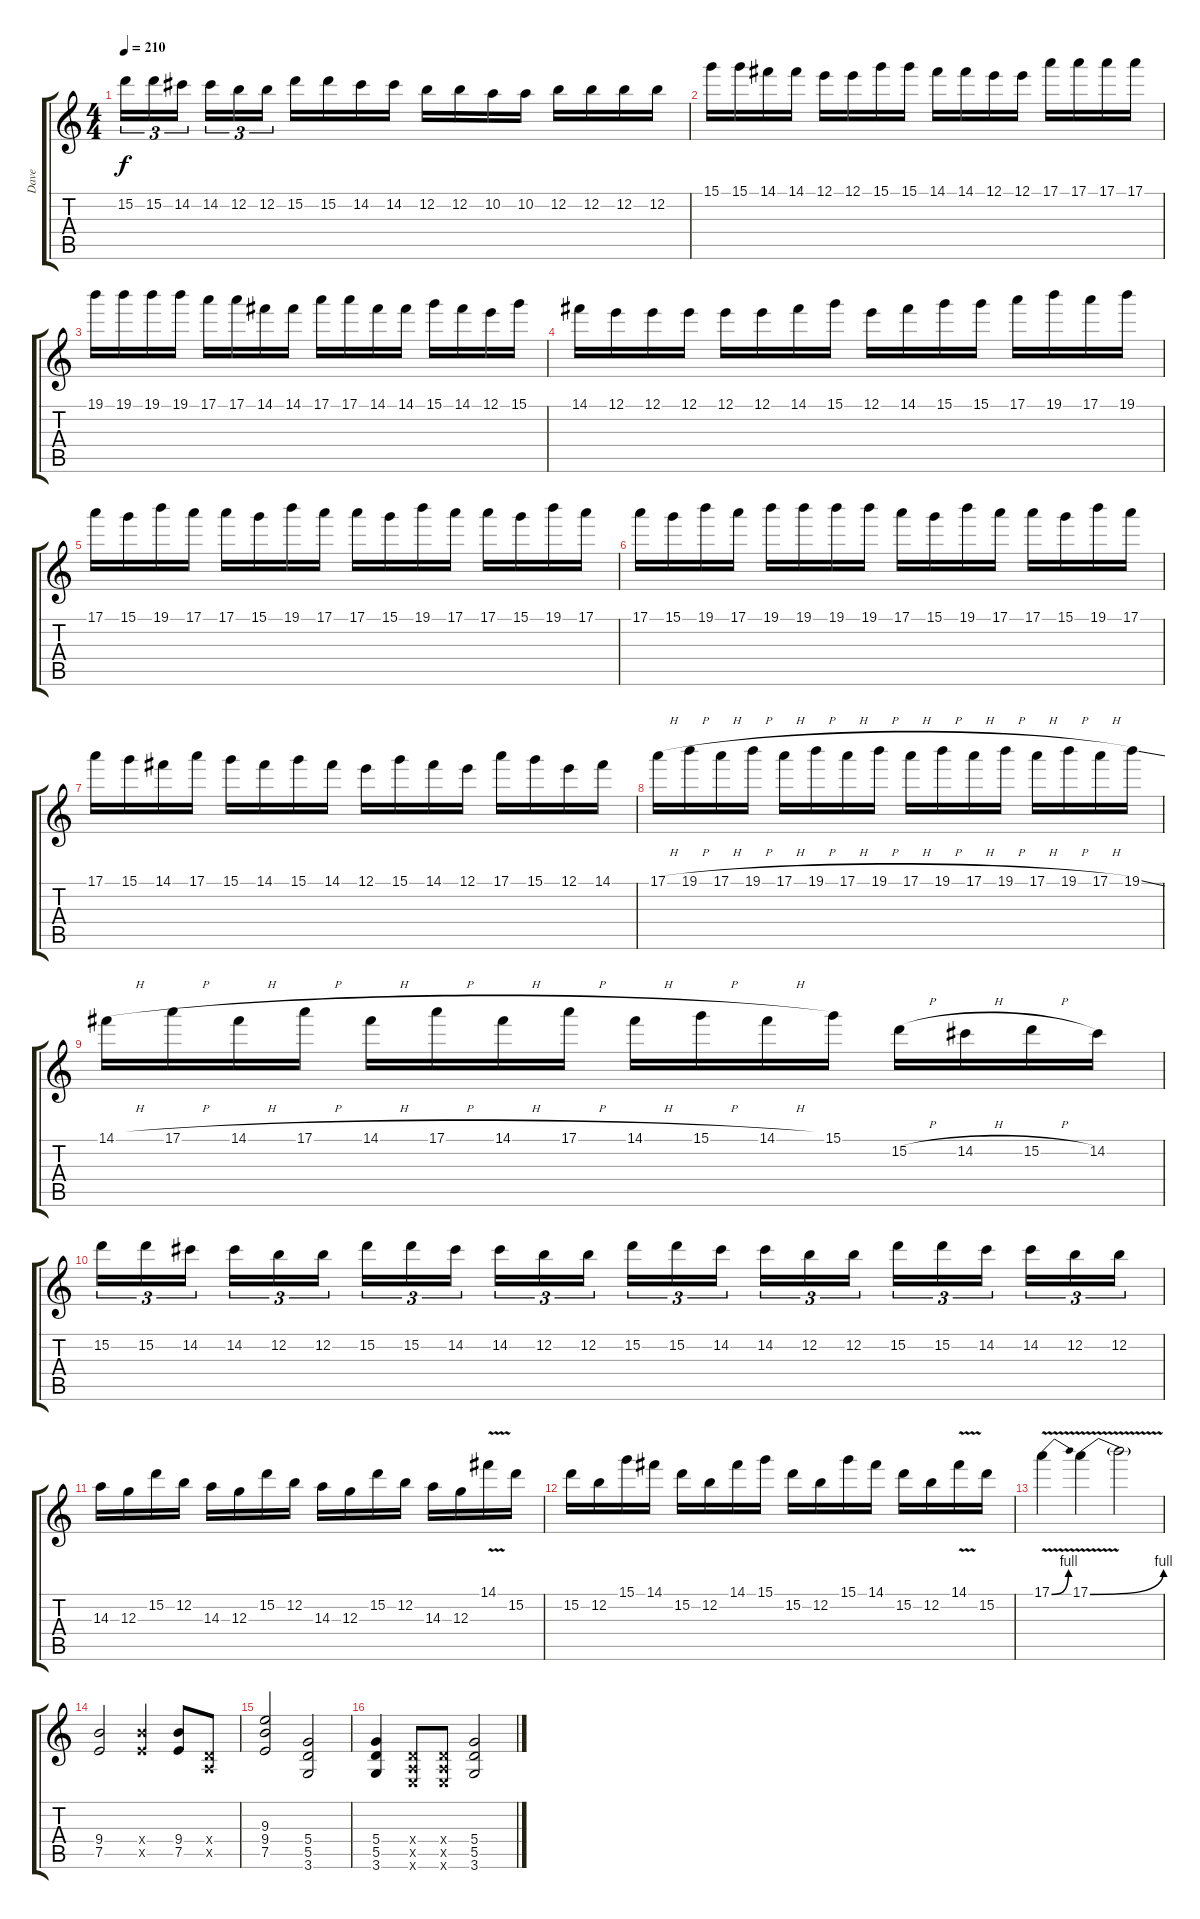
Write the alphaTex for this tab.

\track ("Dave" "Dave") {instrument distortionguitar}
\staff {score tabs}
\tuning (E4 B3 G3 D3 A2 E2) {hide}
\ts (4 4)
\tempo 210
\clef g2
\ks c
15.2.16{tu (3 2) dy f} 15.2.16{tu (3 2)} 14.2.16{tu (3 2) beam splitsecondary} 14.2.16{tu (3 2)} 12.2.16{tu (3 2)} 12.2.16{tu (3 2)} 15.2.16 15.2.16 14.2.16 14.2.16 12.2.16 12.2.16 10.2.16 10.2.16 12.2.16 12.2.16 12.2.16 12.2.16 |
15.1.16 15.1.16 14.1.16 14.1.16 12.1.16 12.1.16 15.1.16 15.1.16 14.1.16 14.1.16 12.1.16 12.1.16 17.1.16 17.1.16 17.1.16 17.1.16 |
19.1.16 19.1.16 19.1.16 19.1.16 17.1.16 17.1.16 14.1.16 14.1.16 17.1.16 17.1.16 14.1.16 14.1.16 15.1.16 14.1.16 12.1.16 15.1.16 |
14.1.16 12.1.16 12.1.16 12.1.16 12.1.16 12.1.16 14.1.16 15.1.16 12.1.16 14.1.16 15.1.16 15.1.16 17.1.16 19.1.16 17.1.16 19.1.16 |
17.1.16 15.1.16 19.1.16 17.1.16 17.1.16 15.1.16 19.1.16 17.1.16 17.1.16 15.1.16 19.1.16 17.1.16 17.1.16 15.1.16 19.1.16 17.1.16 |
17.1.16 15.1.16 19.1.16 17.1.16 19.1.16 19.1.16 19.1.16 19.1.16 17.1.16 15.1.16 19.1.16 17.1.16 17.1.16 15.1.16 19.1.16 17.1.16 |
17.1.16 15.1.16 14.1.16 17.1.16 15.1.16 14.1.16 15.1.16 14.1.16 12.1.16 15.1.16 14.1.16 12.1.16 17.1.16 15.1.16 12.1.16 14.1.16 |
17.1{h}.16 19.1{h}.16 17.1{h}.16 19.1{h}.16 17.1{h}.16 19.1{h}.16 17.1{h}.16 19.1{h}.16 17.1{h}.16 19.1{h}.16 17.1{h}.16 19.1{h}.16 17.1{h}.16 19.1{h}.16 17.1{h}.16 19.1{ss}.16 |
14.1{h}.16 17.1{h}.16 14.1{h}.16 17.1{h}.16 14.1{h}.16 17.1{h}.16 14.1{h}.16 17.1{h}.16 14.1{h}.16 15.1{h}.16 14.1{h}.16 15.1.16 15.2{h}.16 14.2{h}.16 15.2{h}.16 14.2.16 |
15.2.16{tu (3 2)} 15.2.16{tu (3 2)} 14.2.16{tu (3 2) beam splitsecondary} 14.2.16{tu (3 2)} 12.2.16{tu (3 2)} 12.2.16{tu (3 2)} 15.2.16{tu (3 2)} 15.2.16{tu (3 2)} 14.2.16{tu (3 2) beam splitsecondary} 14.2.16{tu (3 2)} 12.2.16{tu (3 2)} 12.2.16{tu (3 2)} 15.2.16{tu (3 2)} 15.2.16{tu (3 2)} 14.2.16{tu (3 2) beam splitsecondary} 14.2.16{tu (3 2)} 12.2.16{tu (3 2)} 12.2.16{tu (3 2)} 15.2.16{tu (3 2)} 15.2.16{tu (3 2)} 14.2.16{tu (3 2) beam splitsecondary} 14.2.16{tu (3 2)} 12.2.16{tu (3 2)} 12.2.16{tu (3 2)} |
14.3.16 12.3.16 15.2.16 12.2.16 14.3.16 12.3.16 15.2.16 12.2.16 14.3.16 12.3.16 15.2.16 12.2.16 14.3.16 12.3.16 14.1{v}.16 15.2.16 |
15.2.16 12.2.16 15.1.16 14.1.16 15.2.16 12.2.16 14.1.16 15.1.16 15.2.16 12.2.16 15.1.16 14.1.16 15.2.16 12.2.16 14.1{v}.16 15.2.16 |
17.1{be (bend 0 0 60 4) v}.4 17.1{be (bend 0 0 60 4) v}.4 17.1{t}.2 |
(9.4 7.5).2 (9.4{x} 7.5{x}).4 (9.4 7.5).8 (0.4{x} 0.5{x}).8 |
(9.3 9.4 7.5).2 (5.4 5.5 3.6).2 |
(5.4 5.5 3.6).4 (0.4{x} 0.5{x} 0.6{x}).8 (0.4{x} 0.5{x} 0.6{x}).8 (5.4 5.5 3.6).2
